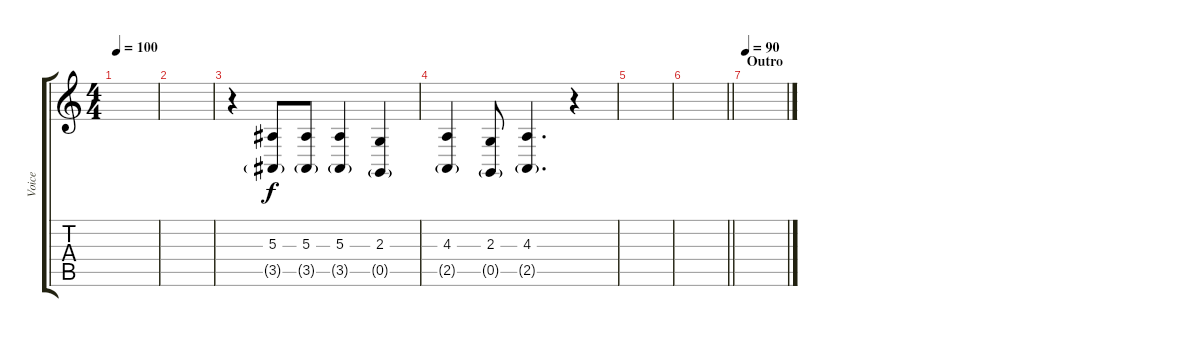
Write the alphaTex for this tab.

\track ("Voice" "Voice") {instrument lead1square}
\staff {score tabs}
\tuning (D4 A3 F3 C3 G2 D2) {hide}
\ts (4 4)
\tempo 100
\clef g2
\ks c
|
|
r.4 (5.3 3.5{g}).8 (5.3 3.5{g}).8 (5.3 3.5{g}).4 (2.3 0.5{g}).4 |
(4.3 2.5{g}).4 (2.3 0.5{g}).8 (4.3 2.5{g}).4{d} r.4 |
|
\barLineRight lightlight
|
\section ("" "Outro")
\tempo 90
